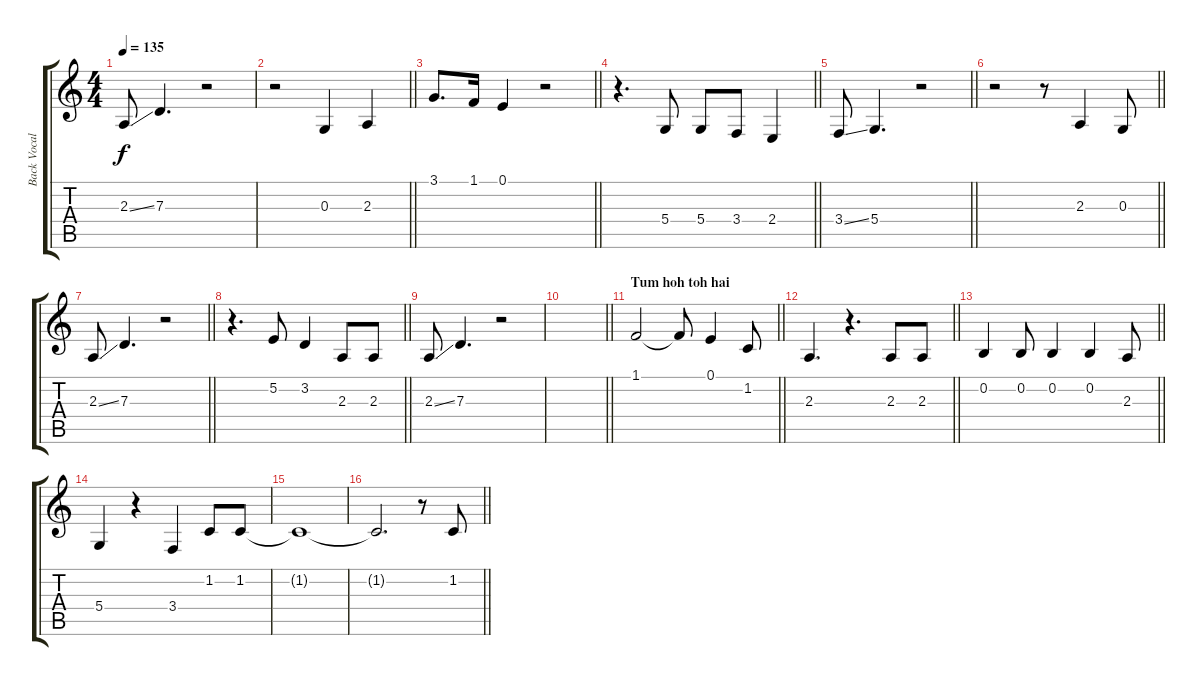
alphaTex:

\track ("Back Vocals" "Back Vocal") {instrument clarinet}
\staff {score tabs}
\tuning (E4 B3 G3 D3 A2 E2) {hide}
\ts (4 4)
\tempo 135
\clef g2
\ks c
2.3{ss}.8{dy f} 7.3.4{d} r.2 |
\barLineRight lightlight
r.2 0.3.4 2.3.4 |
\barLineRight lightlight
3.1.8{d} 1.1.16 0.1.4 r.2 |
\barLineRight lightlight
r.4{d} 5.4.8 5.4.8 3.4.8 2.4.4 |
\barLineRight lightlight
3.4{ss}.8 5.4.4{d} r.2 |
\barLineRight lightlight
r.2 r.8 2.3.4 0.3.8 |
\barLineRight lightlight
2.3{ss}.8 7.3.4{d} r.2 |
\barLineRight lightlight
r.4{d} 5.2.8 3.2.4 2.3.8 2.3.8 |
2.3{ss}.8 7.3.4{d} r.2 |
\barLineRight lightlight
|
\section ("" "Tum hoh toh hai")
\barLineRight lightlight
1.1.2 1.1{t}.8 0.1.4 1.2.8 |
\barLineRight lightlight
2.3.4{d} r.4{d} 2.3.8 2.3.8 |
\barLineRight lightlight
0.2.4 0.2.8 0.2.4 0.2.4 2.3.8 |
5.4.4 r.4 3.4.4 1.2.8 1.2.8 |
1.2{t}.1 |
\barLineRight lightlight
1.2{t}.2{d} r.8 1.2.8
